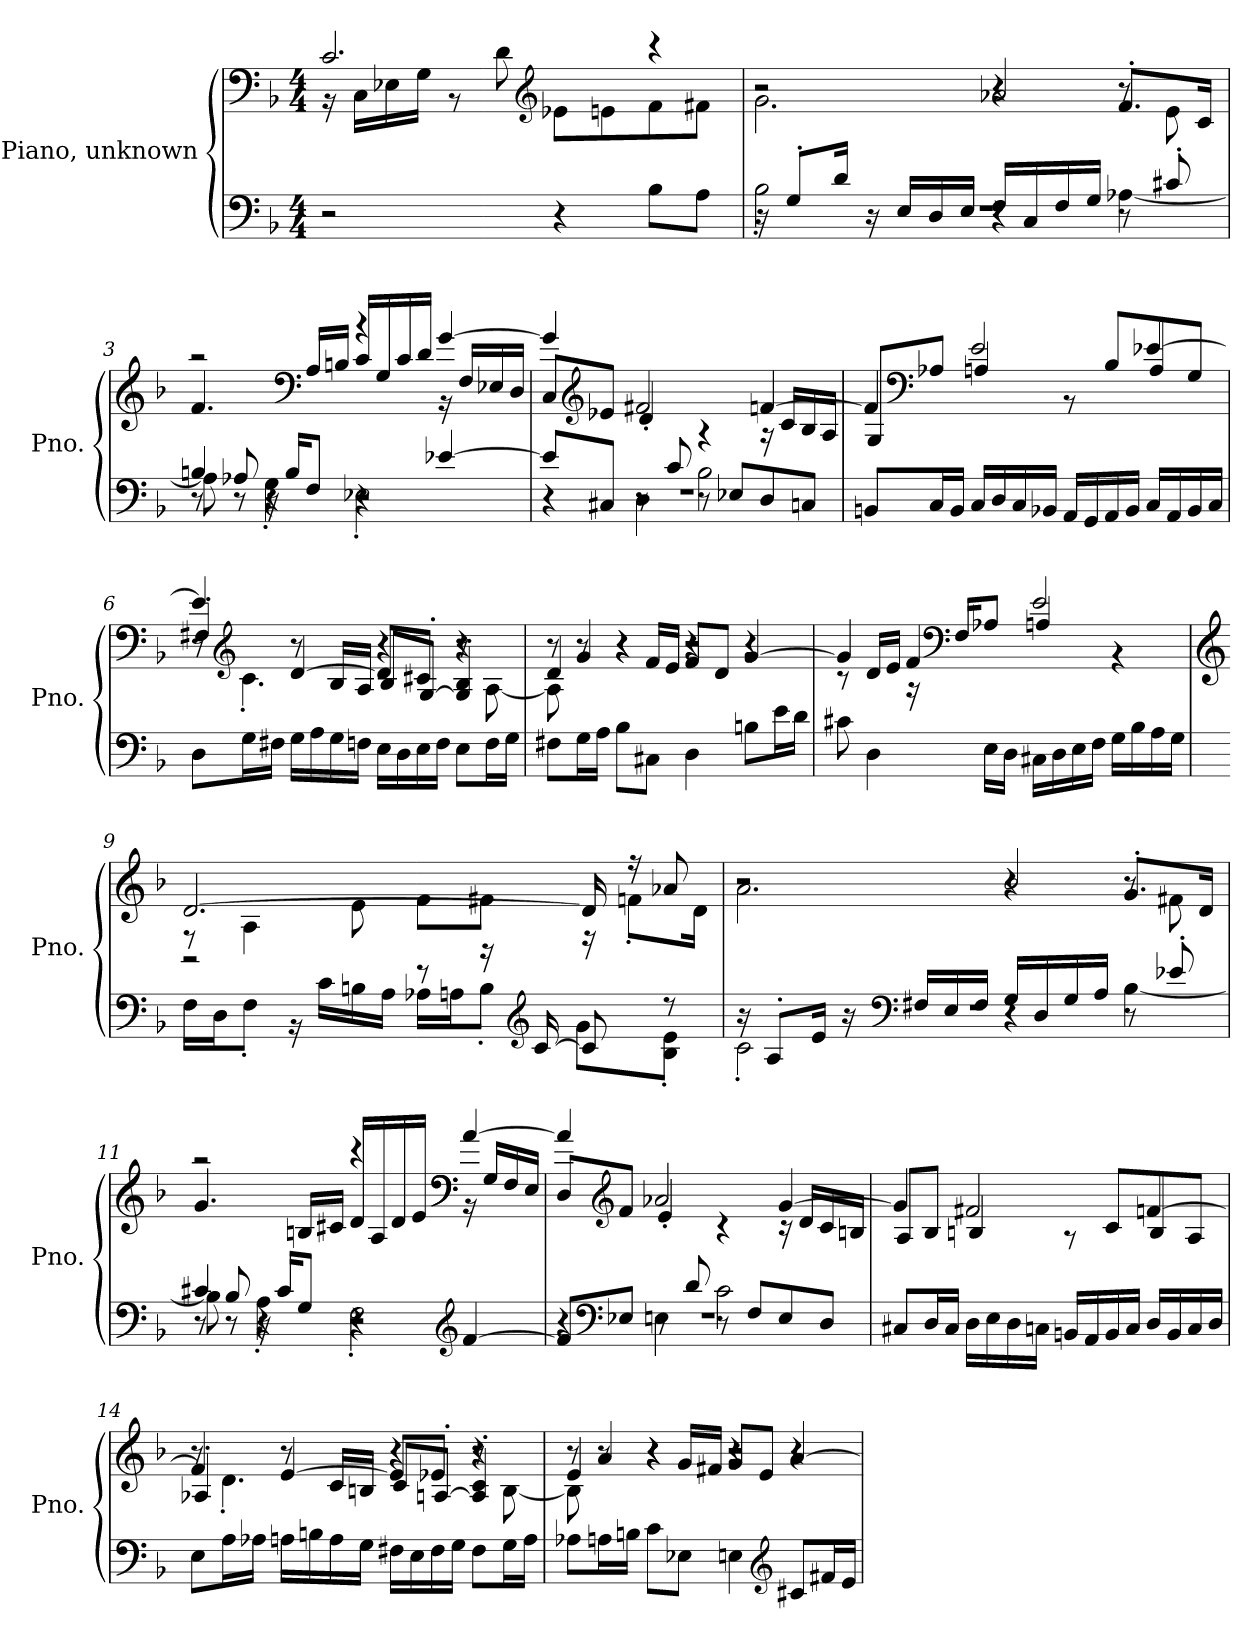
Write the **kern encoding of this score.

**kern	**kern
*part1	*part1
*staff2	*staff1
*I"Piano, unknown	*
*I'Pno.	*
*clefF4	*clefF4
*k[b-]	*k[b-]
*M4/4	*M4/4
*MM120	*MM120
=1	=1
*	*^
2r	2.c/	16r
.	.	16C\LL
.	.	16E-X\
.	.	16G\JJ
.	.	8r
.	.	8d\
*	*clefG2	*
4r	.	8e-X\L
.	.	8en\
8B-\L	4r	8f\
8A\J	.	8f#X\J
=2	=2	=2
*^	*	*^
*	*^	*	*	*
1r	2B-'\	16r	2r	2.g\	2r
.	.	8G'/L	.	.	.
.	.	16d/Jk	.	.	.
.	.	16r	.	.	.
.	.	16E/LL	.	.	.
.	.	16D/	.	.	.
.	.	16E/JJ	.	.	.
.	4r	16F/LL	2a-X/	.	4r
.	.	16C/	.	.	.
.	.	16F/	.	.	.
.	.	16G/JJ	.	.	.
.	[4A-X\	8r	.	8r	8.f'/L
.	.	8c#X'/	.	8e\	.
.	.	.	.	.	16c/Jk
*	*	*	*	*v	*v
!!LO:LB:g=z
=3	=3	=3	=3	=3
4Bn/	8A-\]	8r	2r	4.f/
.	8r	8A-X/	.	.
4r	4G'\	16r	.	.
.	.	16B/KL	.	.
*	*	*	*clefF4	*
.	.	8F/J	.	16A/LL
.	.	.	.	16Bn/JJ
2r	2E-X'\	4r	4r	16c/LL
.	.	.	.	16G/
.	.	.	.	16c/
.	.	.	.	16d/JJ
.	.	[4e-X/	[4g/	16r
.	.	.	.	16F/LL
.	.	.	.	16E-X/
.	.	.	.	16D/JJ
=4	=4	=4	=4	=4
1r	4r	8e-/L]	4g/]	8C/L
*	*	*	*clefG2	*
.	.	8C#X/J	.	8e-X/J
.	4D\	8r	2f#X/	4d'/
.	.	8c/	.	.
.	2B-\	8r	.	4r
.	.	8E-X/L	.	.
.	.	8D/	[4fn/	16r
.	.	.	.	16c/LL
.	.	8Cn/J	.	16B-/
.	.	.	.	16A/JJ
*v	*v	*v	*	*
!!LO:LB:g=z	!!
=5	=5	=5
8BBn/L	4f/]	8G/L
*	*clefF4	*
16C/L	.	8A-X/J
16BB/JJ	.	.
16C/LL	2e/	4An/
16D/	.	.
16C/	.	.
16BB-X/JJ	.	.
16AA/LL	.	8r
16GG/	.	.
16AA/	.	8B-/L
16BB-/JJ	.	.
16C/LL	[4e-X/	8A/
16AA/	.	.
16BB-/	.	8G/J
16C/JJ	.	.
=6	=6	=6
*	*	*^
8D\L	4e-/]	8r	4F#X'/
*	*clefG2	*	*
16G\L	.	4.c'\	.
16F#X\JJ	.	.	.
16G\LL	[4d/	.	8r
16A\	.	.	.
16G\	.	.	16B-/LL
16Fn\JJ	.	.	16A/JJ
16E\LL	8d/L]	4r	8B-/L
16D\	.	.	.
16E\	8c#X/J	.	[8G'/J
16F\JJ	.	.	.
8E\L	4r	8r	4G/]' 4B-/'
16F\L	.	[8A\	.
16G\JJ	.	.	.
!!LO:LB:g=z	!!	!!
=7	=7	=7	=7
8F#X\L	4d/	8A\]	8r
16G\L	.	8r	4g/
16A\JJ	.	.	.
8B-\L	4r	4r	.
8C#X\J	.	.	16f/LL
.	.	.	16e/JJ
4D\	4r	2r	8f/L
.	.	.	8d/J
8Bn\L	[4g/	.	4r
16e\L	.	.	.
16d\JJ	.	.	.
*	*	*v	*v
=8	=8	=8
8c#X\	4g/]	8r
4D\	.	16d/LL
.	.	16e/JJ
.	4f/	16r
*	*clefF4	*
.	.	16F/KL
16E\LL	.	8A-X/J
16D\JJ	.	.
16C#X\LL	2e/	4An/
16D\	.	.
16E\	.	.
16F\JJ	.	.
16G\LL	.	4r
16B-\	.	.
16A\	.	.
16G\JJ	.	.
!!LO:LB:g=z	!!
=9	=9	=9
*	*clefG2	*
*^	*	*
2r	16F\LL	[2.d/	8r
.	16D\J	.	.
.	8F'\J	.	4A\
.	16r	.	.
.	16c\LL	.	.
.	16Bn\	.	8e\
.	16A\JJ	.	.
8r	16A-X\LL	.	8f\L
.	16An\J	.	.
16r	8B'\J	.	8f#X\J
*clefG2	*	*	*
[16c/	.	.	.
8c/]	8g\L	16d/]	16r
.	.	16r	8fn'\L
8r	8B\' 8e\'J	8a-X/	.
.	.	.	16d\Jk
=10	=10	=10	=10
*	*^	*	*^
1r	2c'\	16r	2r	2.a\	2r
.	.	8A'/L	.	.	.
.	.	16e/Jk	.	.	.
.	.	16r	.	.	.
*clefF4	*	*	*	*	*
.	.	16F#X/LL	.	.	.
.	.	16E/	.	.	.
.	.	16F#/JJ	.	.	.
.	4r	16G/LL	2b-/	.	4r
.	.	16D/	.	.	.
.	.	16G/	.	.	.
.	.	16A/JJ	.	.	.
.	[4B-\	8r	.	8r	8.g'/L
.	.	8e-X'/	.	8f#X\	.
.	.	.	.	.	16d/Jk
*	*	*	*	*v	*v
!!LO:LB:g=z
=11	=11	=11	=11	=11
4c#X/	8B-\]	8r	2r	4.g/
.	8r	8B-/	.	.
4r	4A'\	16r	.	.
.	.	16c#/KL	.	.
.	.	8G/J	.	16Bn/LL
.	.	.	.	16c#X/JJ
2r	2F'\	4r	4r	16d/LL
.	.	.	.	16A/
.	.	.	.	16d/
.	.	.	.	16e/JJ
*clefG2	*	*	*clefF4	*
.	.	[4f/	[4a/	16r
.	.	.	.	16G/LL
.	.	.	.	16F/
.	.	.	.	16E/JJ
=12	=12	=12	=12	=12
1r	4r	8f/L]	4a/]	8D/L
*clefF4	*	*	*clefG2	*
.	.	8E-X/J	.	8f/J
.	4En\	8r	2a-X/	4e'/
.	.	8d/	.	.
.	2c\	8r	.	4r
.	.	8F/L	.	.
.	.	8E/	[4g/	16r
.	.	.	.	16d/LL
.	.	8D/J	.	16c/
.	.	.	.	16Bn/JJ
*v	*v	*v	*	*
!!LO:PB:g=z	!!
=13	=13	=13
8C#X/L	4g/]	8A/L
16D/L	.	8B-/J
16C#/JJ	.	.
16D\LL	2f#X/	4Bn/
16E\	.	.
16D\	.	.
16Cn\JJ	.	.
16BBn/LL	.	8r
16AA/	.	.
16BB/	.	8c/L
16C/JJ	.	.
16D/LL	[4fn/	8B/
16BB/	.	.
16C/	.	8A/J
16D/JJ	.	.
=14	=14	=14
*	*	*^
8E\L	4f/]	8r	4A-X'/
16A\L	.	4.d'\	.
16A-X\JJ	.	.	.
16An\LL	[4e/	.	8r
16Bn\	.	.	.
16A\	.	.	16c/LL
16G\JJ	.	.	16Bn/JJ
16F#X\LL	8e/L]	4r	8c/L
16E\	.	.	.
16F#\	8e-X/J	.	[8An'/J
16G\JJ	.	.	.
8F#\L	4r	8r	4A/]' 4c/'
16G\L	.	[8B\	.
16A\JJ	.	.	.
!!LO:LB:g=z	!!	!!
=15	=15	=15	=15
8A-X\L	4e/	8B\]	8r
16An\L	.	8r	4a/
16Bn\JJ	.	.	.
8c\L	4r	4r	.
8E-X\J	.	.	16g/LL
.	.	.	16f#X/JJ
4En\	4r	2r	8g/L
.	.	.	8e/J
*clefG2	*	*	*
8c#X/L	[4a/	.	4r
16f#X/L	.	.	.
16e/JJ	.	.	.
*	*v	*v	*v
=	=
*-	*-
